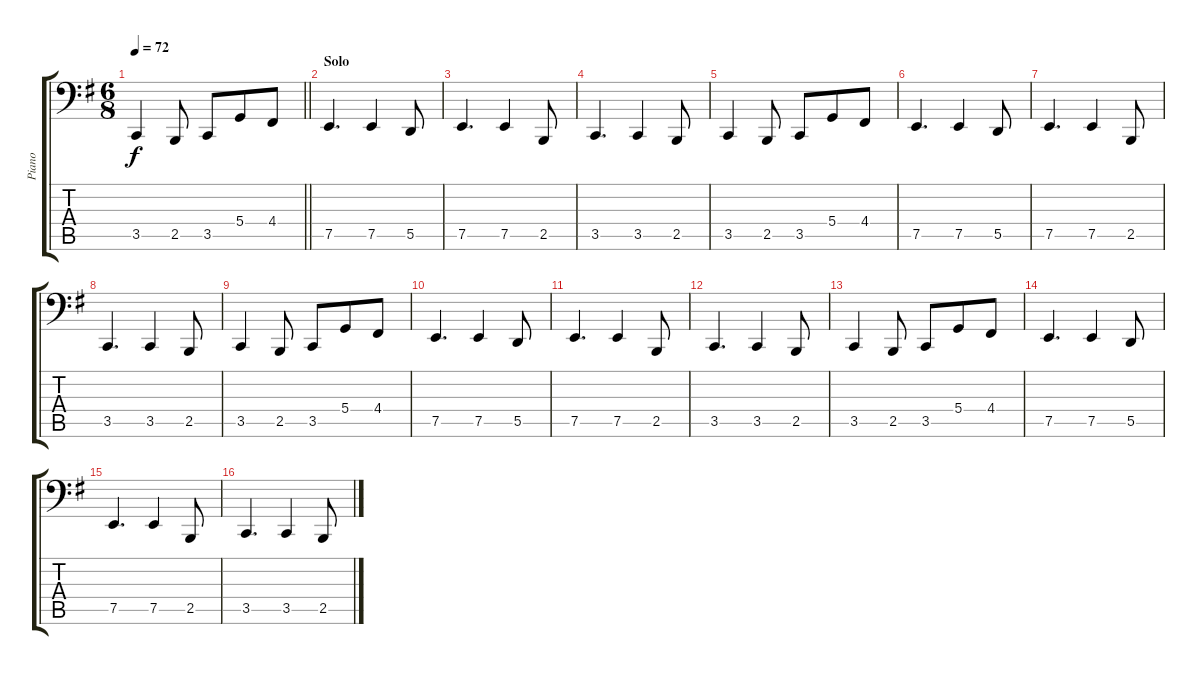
\track ("Piano" "Piano") {instrument acousticgrandpiano}
\staff {score tabs}
\tuning (E3 B2 G2 D2 A1 E1) {hide}
\ts (6 8)
\tempo 72
\clef f4
\barLineRight lightlight
\ks eminor
3.5.4{dy f} 2.5.8 3.5.8 5.4.8 4.4.8 |
\section ("" "Solo")
7.5.4{d} 7.5.4 5.5.8 |
7.5.4{d} 7.5.4 2.5.8 |
3.5.4{d} 3.5.4 2.5.8 |
3.5.4 2.5.8 3.5.8 5.4.8 4.4.8 |
7.5.4{d} 7.5.4 5.5.8 |
7.5.4{d} 7.5.4 2.5.8 |
3.5.4{d} 3.5.4 2.5.8 |
3.5.4 2.5.8 3.5.8 5.4.8 4.4.8 |
7.5.4{d} 7.5.4 5.5.8 |
7.5.4{d} 7.5.4 2.5.8 |
3.5.4{d} 3.5.4 2.5.8 |
3.5.4 2.5.8 3.5.8 5.4.8 4.4.8 |
7.5.4{d} 7.5.4 5.5.8 |
7.5.4{d} 7.5.4 2.5.8 |
3.5.4{d} 3.5.4 2.5.8
